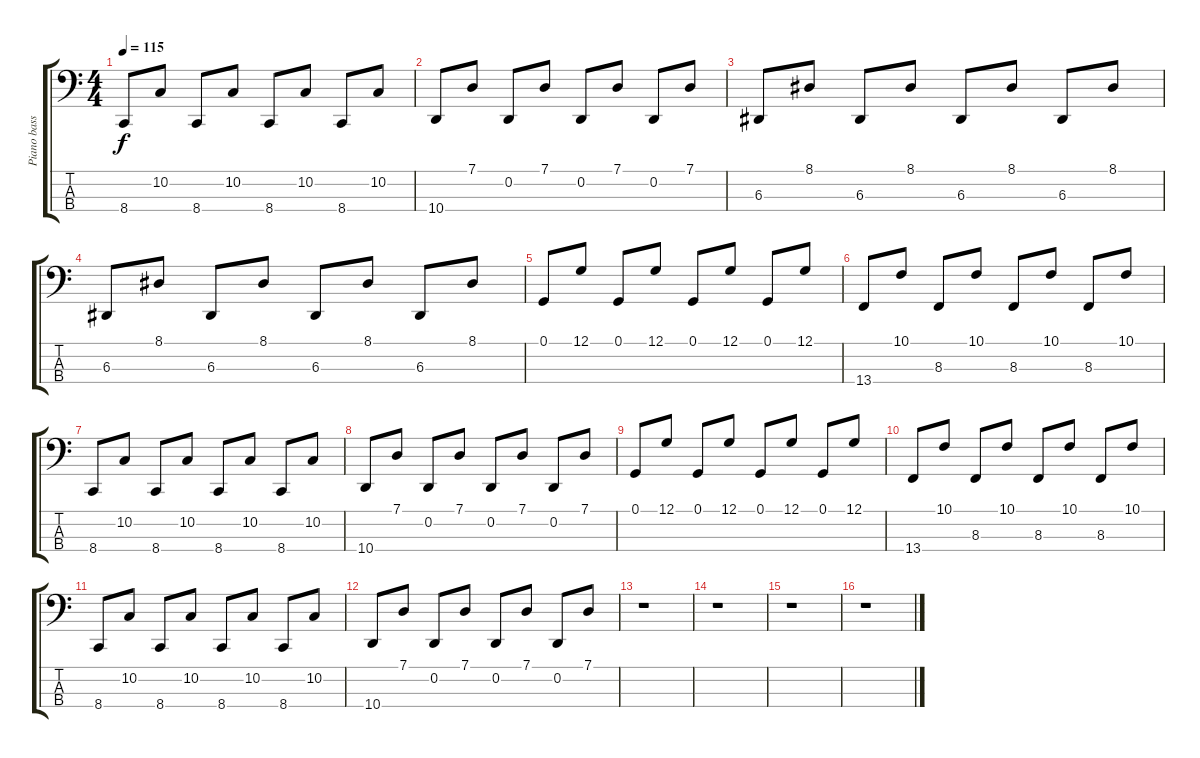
\track ("Piano basse" "Piano bass") {instrument acousticgrandpiano}
\staff {score tabs}
\tuning (G2 D2 A1 E1) {hide}
\ts (4 4)
\tempo 115
\clef f4
\ks c
8.4.8{dy f} 10.2.8 8.4.8 10.2.8 8.4.8 10.2.8 8.4.8 10.2.8 |
10.4.8 7.1.8 0.2.8 7.1.8 0.2.8 7.1.8 0.2.8 7.1.8 |
6.3.8 8.1.8 6.3.8 8.1.8 6.3.8 8.1.8 6.3.8 8.1.8 |
6.3.8 8.1.8 6.3.8 8.1.8 6.3.8 8.1.8 6.3.8 8.1.8 |
0.1.8 12.1.8 0.1.8 12.1.8 0.1.8 12.1.8 0.1.8 12.1.8 |
13.4.8 10.1.8 8.3.8 10.1.8 8.3.8 10.1.8 8.3.8 10.1.8 |
8.4.8 10.2.8 8.4.8 10.2.8 8.4.8 10.2.8 8.4.8 10.2.8 |
10.4.8 7.1.8 0.2.8 7.1.8 0.2.8 7.1.8 0.2.8 7.1.8 |
0.1.8 12.1.8 0.1.8 12.1.8 0.1.8 12.1.8 0.1.8 12.1.8 |
13.4.8 10.1.8 8.3.8 10.1.8 8.3.8 10.1.8 8.3.8 10.1.8 |
8.4.8 10.2.8 8.4.8 10.2.8 8.4.8 10.2.8 8.4.8 10.2.8 |
10.4.8 7.1.8 0.2.8 7.1.8 0.2.8 7.1.8 0.2.8 7.1.8 |
r.1 |
r.1 |
r.1 |
r.1
